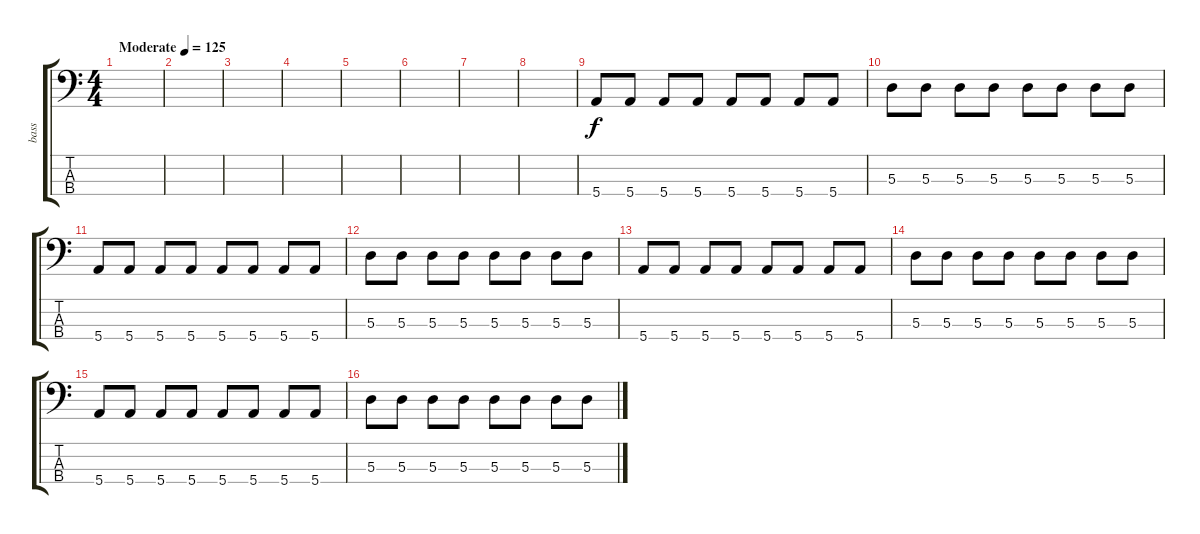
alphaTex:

\track ("bass" "bass") {instrument electricbassfinger}
\staff {score tabs}
\tuning (G2 D2 A1 E1) {hide}
\ts (4 4)
\tempo (125 "Moderate")
\clef f4
\ks c
|
|
|
|
|
|
|
|
5.4.8 5.4.8 5.4.8 5.4.8 5.4.8 5.4.8 5.4.8 5.4.8 |
5.3.8 5.3.8 5.3.8 5.3.8 5.3.8 5.3.8 5.3.8 5.3.8 |
5.4.8 5.4.8 5.4.8 5.4.8 5.4.8 5.4.8 5.4.8 5.4.8 |
5.3.8 5.3.8 5.3.8 5.3.8 5.3.8 5.3.8 5.3.8 5.3.8 |
5.4.8 5.4.8 5.4.8 5.4.8 5.4.8 5.4.8 5.4.8 5.4.8 |
5.3.8 5.3.8 5.3.8 5.3.8 5.3.8 5.3.8 5.3.8 5.3.8 |
5.4.8 5.4.8 5.4.8 5.4.8 5.4.8 5.4.8 5.4.8 5.4.8 |
5.3.8 5.3.8 5.3.8 5.3.8 5.3.8 5.3.8 5.3.8 5.3.8
